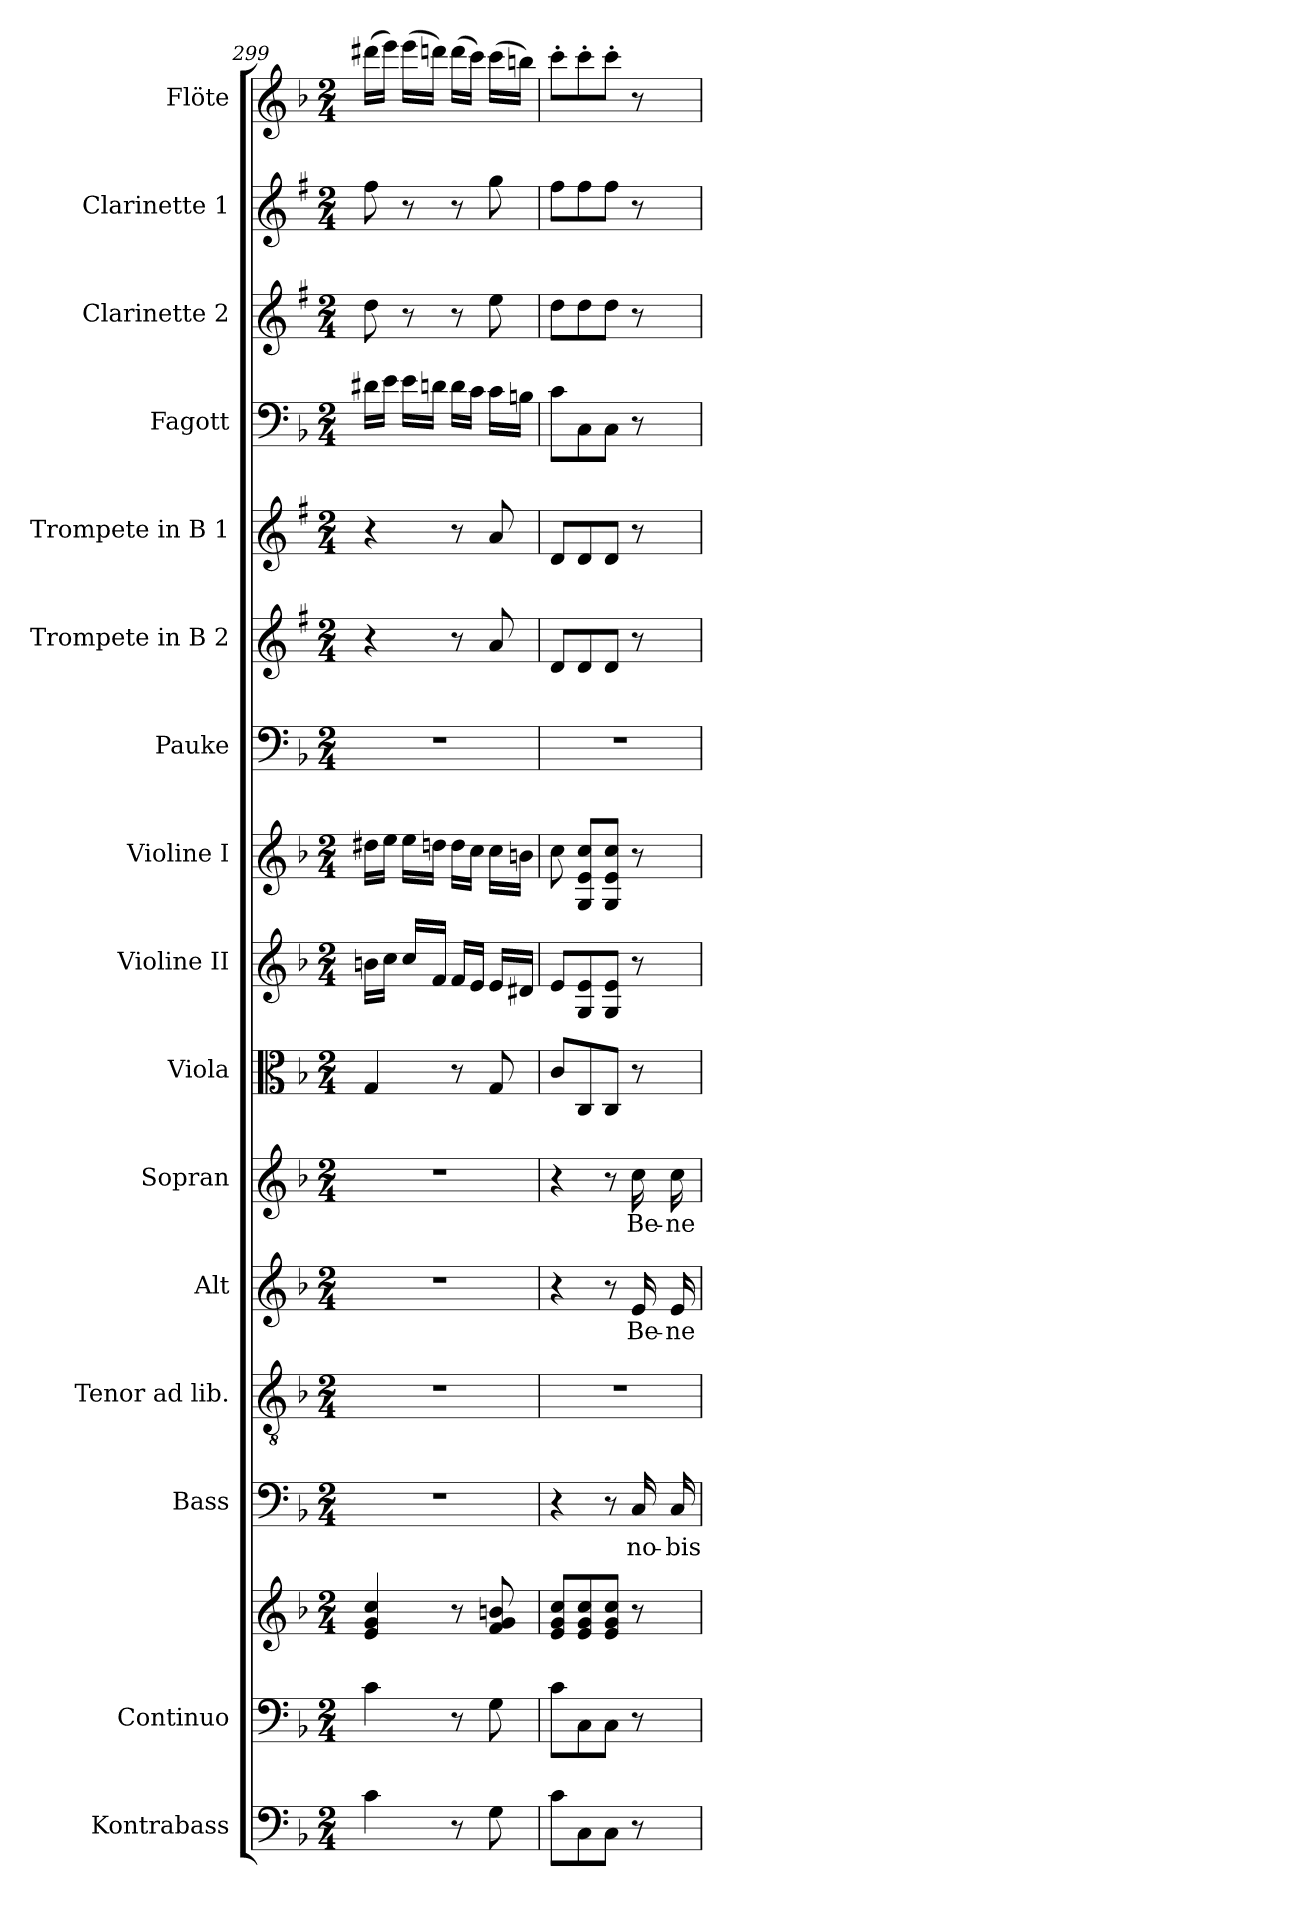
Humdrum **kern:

**kern	**kern	**kern	**kern	**text	**kern	**kern	**text	**kern	**text	**kern	**kern	**kern	**kern	**kern	**kern	**kern	**kern	**kern	**kern
*part16	*part15	*part15	*part14	*part14	*part13	*part12	*part12	*part11	*part11	*part10	*part9	*part8	*part7	*part6	*part5	*part4	*part3	*part2	*part1
*staff17	*staff16	*staff15	*staff14	*staff14	*staff13	*staff12	*staff12	*staff11	*staff11	*staff10	*staff9	*staff8	*staff7	*staff6	*staff5	*staff4	*staff3	*staff2	*staff1
*I"Kontrabass	*I"Continuo	*	*I"Bass	*	*I"Tenor ad lib.	*I"Alt	*	*I"Sopran	*	*I"Viola	*I"Violine II	*I"Violine I	*I"Pauke	*I"Trompete in B 2	*I"Trompete in B 1	*I"Fagott	*I"Clarinette 2	*I"Clarinette 1	*I"Flöte
*I'Kb.	*I'cont.	*	*I'B	*	*I'T	*I'A	*	*I'S	*	*I'Vla.	*I'Vl. II	*I'Vl. I	*I'Pk.	*	*	*I'Fg.	*I'Cl. 2	*I'Cl. 1	*I'Fl.
!!LO:PB:g=z
*clefF4	*clefF4	*clefG2	*clefF4	*	*clefGv2	*clefG2	*	*clefG2	*	*clefC3	*clefG2	*clefG2	*clefF4	*clefG2	*clefG2	*clefF4	*clefG2	*clefG2	*clefG2
*ITrd7c12	*	*	*	*	*	*	*	*	*	*	*	*	*	*ITrd1c2	*ITrd1c2	*	*ITrd1c2	*ITrd1c2	*
*k[b-]	*k[b-]	*k[b-]	*k[b-]	*	*k[b-]	*k[b-]	*	*k[b-]	*	*k[b-]	*k[b-]	*k[b-]	*k[b-]	*k[b-]	*k[b-]	*k[b-]	*k[b-]	*k[b-]	*k[b-]
*F:	*F:	*F:	*F:	*	*F:	*F:	*	*F:	*	*F:	*F:	*F:	*F:	*F:	*F:	*F:	*F:	*F:	*F:
*M2/4	*M2/4	*M2/4	*M2/4	*	*M2/4	*M2/4	*	*M2/4	*	*M2/4	*M2/4	*M2/4	*M2/4	*M2/4	*M2/4	*M2/4	*M2/4	*M2/4	*M2/4
=299	=299	=299	=299	=299	=299	=299	=299	=299	=299	=299	=299	=299	=299	=299	=299	=299	=299	=299	=299
4C\	4c\	4e/ 4g/ 4cc/	2r	.	2r	2r	.	2r	.	4G/	16bn\LL	16dd#X\LL	2r	4r	4r	16d#X\LL	8cc\	8ee\	(>16ddd#X\LL
.	.	.	.	.	.	.	.	.	.	.	16cc\JJ	16ee\JJ	.	.	.	16e\JJ	.	.	16eee\JJ)
.	.	.	.	.	.	.	.	.	.	.	16cc/LL	16ee\LL	.	.	.	16e\LL	8r	8r	(>16eee\LL
.	.	.	.	.	.	.	.	.	.	.	16f/JJ	16ddn\JJ	.	.	.	16dn\JJ	.	.	16dddn\JJ)
8r	8r	8r	.	.	.	.	.	.	.	8r	16f/LL	16dd\LL	.	8r	8r	16d\LL	8r	8r	(>16ddd\LL
.	.	.	.	.	.	.	.	.	.	.	16e/JJ	16cc\JJ	.	.	.	16c\JJ	.	.	16ccc\JJ)
8GG\	8G\	8f/ 8g/ 8bn/	.	.	.	.	.	.	.	8G/	16e/LL	16cc\LL	.	8g/	8g/	16c\LL	8dd\	8ff\	(>16ccc\LL
.	.	.	.	.	.	.	.	.	.	.	16d#X/JJ	16bn\JJ	.	.	.	16Bn\JJ	.	.	16bbn\JJ)
=300	=300	=300	=300	=300	=300	=300	=300	=300	=300	=300	=300	=300	=300	=300	=300	=300	=300	=300	=300
8C\L	8c\L	8e/ 8g/ 8cc/L	4r	.	2r	4r	.	4r	.	8c/L	8e/L	8cc\	2r	8c/L	8c/L	8c\L	8cc\L	8ee\L	8ccc'>\L
8CC\	8C\	8e/ 8g/ 8cc/	.	.	.	.	.	.	.	8C/	8G/ 8e/	8G/ 8e/ 8cc/L	.	8c/	8c/	8C\	8cc\	8ee\	8ccc'>\
8CC\J	8C\J	8e/ 8g/ 8cc/J	8r	.	.	8r	.	8r	.	8C/J	8G/ 8e/J	8G/ 8e/ 8cc/J	.	8c/J	8c/J	8C\J	8cc\J	8ee\J	8ccc'>\J
!	!	!	!	!LO:LY:b	!	!	!LO:LY:b	!	!LO:LY:b	!	!	!	!	!	!	!	!	!	!
8r	8r	8r	16C/	no-	.	16e/	Be-	16cc\	Be-	8r	8r	8r	.	8r	8r	8r	8r	8r	8r
!	!	!	!	!LO:LY:b	!	!	!LO:LY:b	!	!LO:LY:b	!	!	!	!	!	!	!	!	!	!
.	.	.	16C/	-bis	.	16e/	-ne-	16cc\	-ne-	.	.	.	.	.	.	.	.	.	.
=	=	=	=	=	=	=	=	=	=	=	=	=	=	=	=	=	=	=	=
*-	*-	*-	*-	*-	*-	*-	*-	*-	*-	*-	*-	*-	*-	*-	*-	*-	*-	*-	*-
